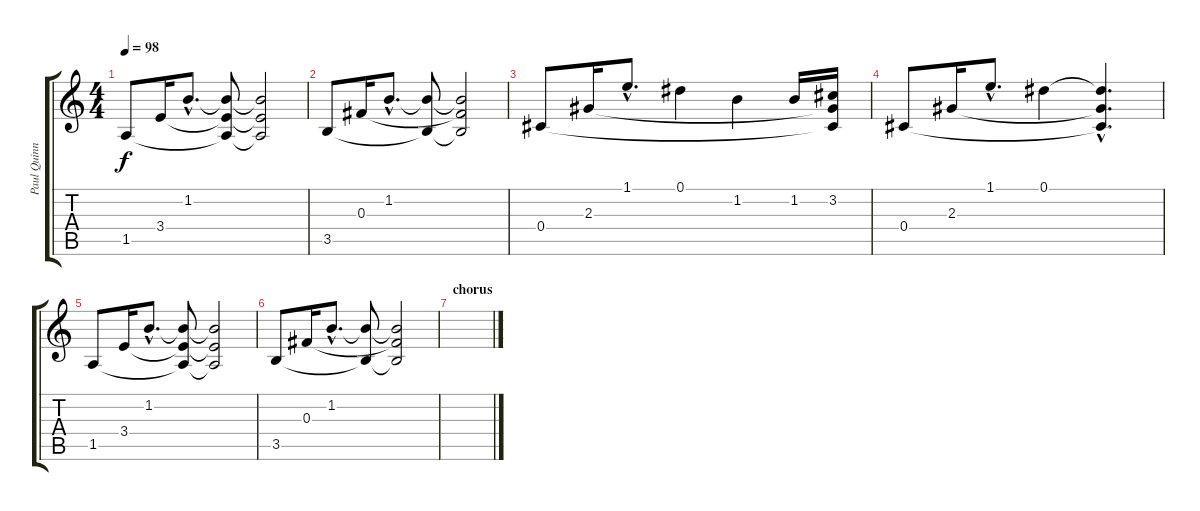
\track ("Paul Quinn Clean" "Paul Quinn") {instrument acousticguitarsteel}
\staff {score tabs}
\tuning (Eb4 Bb3 Gb3 Db3 Ab2 Eb2) {hide}
\ts (4 4)
\tempo 98
\clef g2
\ks c
1.5.8{dy f} 3.4.16 1.2{hac}.8{d} (1.2{t} 3.4{t} 1.5{t}).8 (1.2{t} 3.4{t} 1.5{t}).2 |
3.5.8 0.3.16 1.2{hac}.8{d} (1.2{t} 3.5{t}).8 (1.2{t} 0.3{t} 3.5{t}).2 |
0.4.8 2.3.16 1.1{hac}.8{d} 0.1.4 1.2.4 1.2.16 (3.2 2.3{t} 0.4{t}).16 |
0.4.8 2.3.16 1.1{hac}.8{d} 0.1.4 (0.1{hac t} 2.3{hac t} 0.4{hac t}).4{d} |
1.5.8 3.4.16 1.2{hac}.8{d} (1.2{t} 3.4{t} 1.5{t}).8 (1.2{t} 3.4{t} 1.5{t}).2 |
3.5.8 0.3.16 1.2{hac}.8{d} (1.2{t} 3.5{t}).8 (1.2{t} 0.3{t} 3.5{t}).2 |
\section ("" "chorus")
